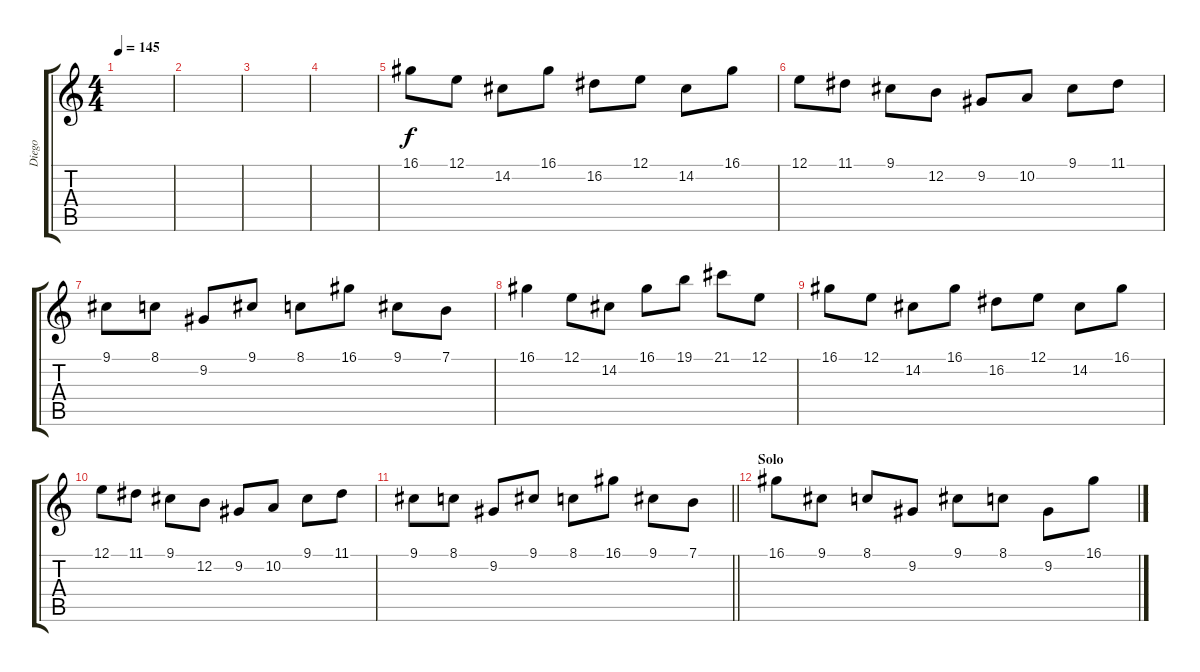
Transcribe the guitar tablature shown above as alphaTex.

\track ("Diego" "Diego") {instrument panflute}
\staff {score tabs}
\tuning (E4 B3 G3 D3 A2 E2) {hide}
\ts (4 4)
\tempo 145
\clef g2
\ks c
|
|
|
|
16.1.8 12.1.8 14.2.8 16.1.8 16.2.8 12.1.8 14.2.8 16.1.8 |
12.1.8 11.1.8 9.1.8 12.2.8 9.2.8 10.2.8 9.1.8 11.1.8 |
9.1.8 8.1.8 9.2.8 9.1.8 8.1.8 16.1.8 9.1.8 7.1.8 |
16.1.4 12.1.8 14.2.8 16.1.8 19.1.8 21.1.8 12.1.8 |
16.1.8 12.1.8 14.2.8 16.1.8 16.2.8 12.1.8 14.2.8 16.1.8 |
12.1.8 11.1.8 9.1.8 12.2.8 9.2.8 10.2.8 9.1.8 11.1.8 |
\barLineRight lightlight
9.1.8 8.1.8 9.2.8 9.1.8 8.1.8 16.1.8 9.1.8 7.1.8 |
\section ("" "Solo")
16.1.8 9.1.8 8.1.8 9.2.8 9.1.8 8.1.8 9.2.8 16.1.8
